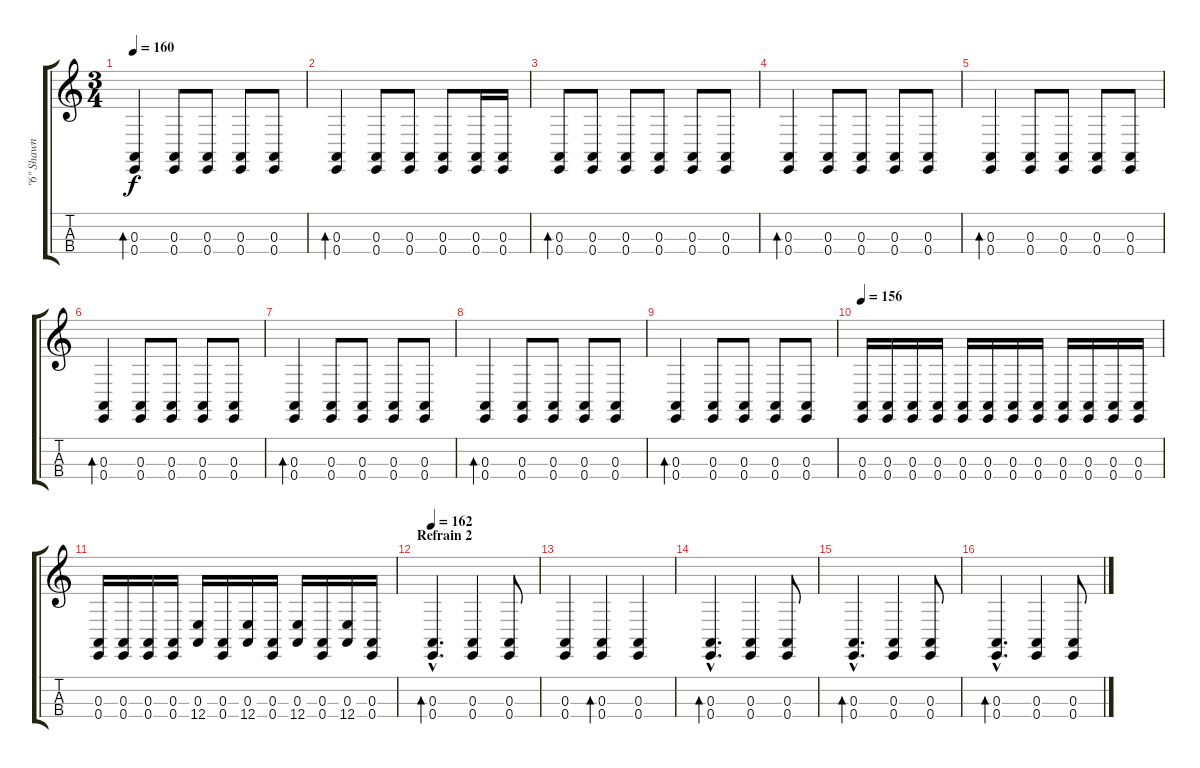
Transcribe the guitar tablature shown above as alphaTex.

\track ("\"6\" Shawn \"Clown\" Crahan (Perc)" "\"6\" Shawn ") {instrument melodictom}
\staff {score tabs}
\tuning (G3 D3 A2 E2) {hide}
\ts (3 4)
\tempo 160
\clef g2
\ks c
(0.3 0.4).4{bd 120 dy f} (0.3 0.4).8 (0.3 0.4).8 (0.3 0.4).8 (0.3 0.4).8 |
(0.3 0.4).4{bd 120} (0.3 0.4).8 (0.3 0.4).8 (0.3 0.4).8 (0.3 0.4).16 (0.3 0.4).16 |
(0.3 0.4).8{bd 120} (0.3 0.4).8 (0.3 0.4).8 (0.3 0.4).8 (0.3 0.4).8 (0.3 0.4).8 |
(0.3 0.4).4{bd 120} (0.3 0.4).8 (0.3 0.4).8 (0.3 0.4).8 (0.3 0.4).8 |
(0.3 0.4).4{bd 120} (0.3 0.4).8 (0.3 0.4).8 (0.3 0.4).8 (0.3 0.4).8 |
(0.3 0.4).4{bd 120} (0.3 0.4).8 (0.3 0.4).8 (0.3 0.4).8 (0.3 0.4).8 |
(0.3 0.4).4{bd 120} (0.3 0.4).8 (0.3 0.4).8 (0.3 0.4).8 (0.3 0.4).8 |
(0.3 0.4).4{bd 120} (0.3 0.4).8 (0.3 0.4).8 (0.3 0.4).8 (0.3 0.4).8 |
(0.3 0.4).4{bd 120} (0.3 0.4).8 (0.3 0.4).8 (0.3 0.4).8 (0.3 0.4).8 |
\tempo 156
(0.3 0.4).16 (0.3 0.4).16 (0.3 0.4).16 (0.3 0.4).16 (0.3 0.4).16 (0.3 0.4).16 (0.3 0.4).16 (0.3 0.4).16 (0.3 0.4).16 (0.3 0.4).16 (0.3 0.4).16 (0.3 0.4).16 |
(0.3 0.4).16 (0.3 0.4).16 (0.3 0.4).16 (0.3 0.4).16 (0.3 12.4).16 (0.3 0.4).16 (0.3 12.4).16 (0.3 0.4).16 (0.3 12.4).16 (0.3 0.4).16 (0.3 12.4).16 (0.3 0.4).16 |
\section ("" "Refrain 2")
\tempo 162
(0.3{hac} 0.4{hac}).4{d bd 120} (0.3 0.4).4 (0.3 0.4).8 |
(0.3 0.4).4 (0.3 0.4).4{bd 120} (0.3 0.4).4 |
(0.3{hac} 0.4{hac}).4{d bd 120} (0.3 0.4).4 (0.3 0.4).8 |
(0.3{hac} 0.4{hac}).4{d bd 120} (0.3 0.4).4 (0.3 0.4).8 |
(0.3{hac} 0.4{hac}).4{d bd 120} (0.3 0.4).4 (0.3 0.4).8
